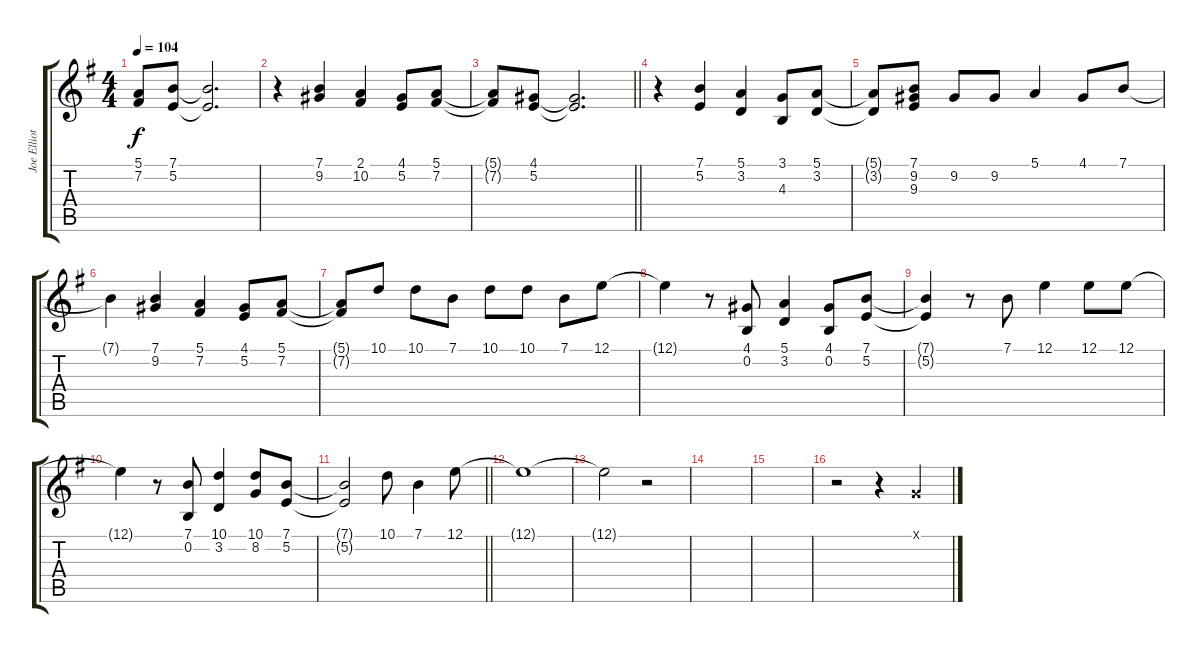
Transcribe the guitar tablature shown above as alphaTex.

\track ("Joe Elliott" "Joe Elliot") {instrument lead1square}
\staff {score tabs}
\tuning (E4 B3 G3 D3 A2 E2) {hide}
\ts (4 4)
\tempo 104
\clef g2
\ks eminor
(5.1{t} 7.2).8{dy f} (7.1 5.2).8 (7.1{t} 5.2{t}).2{d} |
r.4 (7.1 9.2).4 (2.1 10.2).4 (4.1 5.2).8 (5.1 7.2).8 |
\barLineRight lightlight
(5.1{t} 7.2{t}).8 (4.1 5.2).8 (4.1{t} 5.2{t}).2{d} |
r.4 (7.1 5.2).4 (5.1 3.2).4 (3.1 4.3).8 (5.1 3.2).8 |
(5.1{t} 3.2{t}).8 (7.1 9.2 9.3).8 9.2.8 9.2.8 5.1.4 4.1.8 7.1.8 |
7.1{t}.4 (7.1 9.2).4 (5.1 7.2).4 (4.1 5.2).8 (5.1 7.2).8 |
(5.1{t} 7.2{t}).8 10.1.8 10.1.8 7.1.8 10.1.8 10.1.8 7.1.8 12.1.8 |
12.1{t}.4 r.8 (4.1 0.2).8 (5.1 3.2).4 (4.1 0.2).8 (7.1 5.2).8 |
(7.1{t} 5.2{t}).4 r.8 7.1.8 12.1.4 12.1.8 12.1.8 |
12.1{t}.4 r.8 (7.1 0.2).8 (10.1 3.2).4 (10.1 8.2).8 (7.1 5.2).8 |
\barLineRight lightlight
(7.1{t} 5.2{t}).2 10.1.8 7.1.4 12.1.8 |
12.1{t}.1 |
12.1{t}.2 r.2 |
|
|
r.2 r.4 3.1{x}.4
